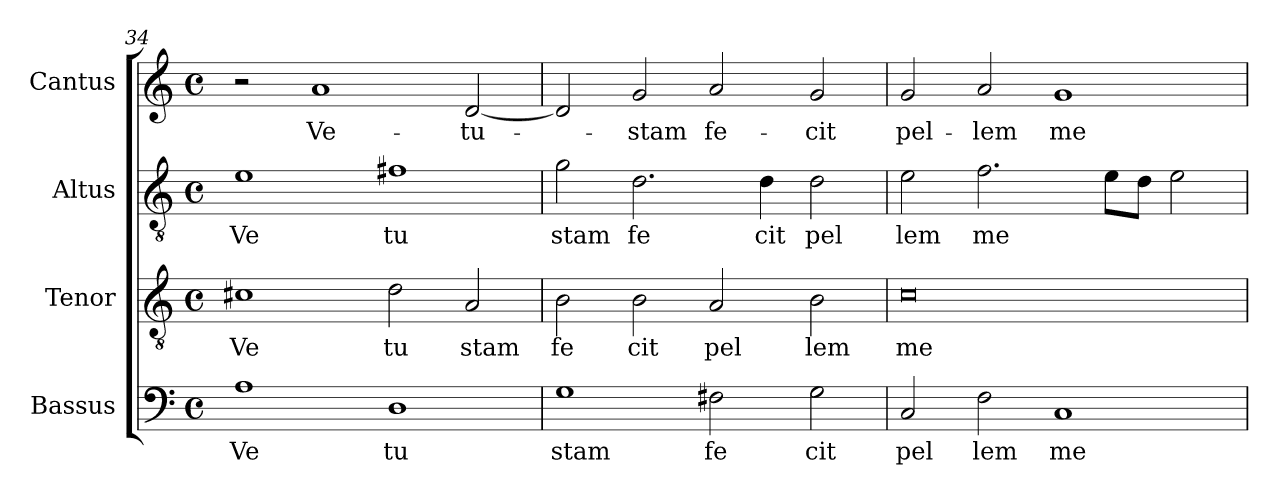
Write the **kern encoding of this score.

**kern	**text	**kern	**text	**kern	**text	**kern	**text
*part4	*part4	*part3	*part3	*part2	*part2	*part1	*part1
*staff4	*staff4	*staff3	*staff3	*staff2	*staff2	*staff1	*staff1
*I"Bassus	*	*I"Tenor	*	*I"Altus	*	*I"Cantus	*
!!LO:LB:g=z
*clefF4	*	*clefGv2	*	*clefGv2	*	*clefG2	*
*M4/4	*	*M4/4	*	*M4/4	*	*M4/4	*
*met(c)	*	*met(c)	*	*met(c)	*	*met(c)	*
=34	=34	=34	=34	=34	=34	=34	=34
!	!LO:LY:b:cj	!	!LO:LY:b:cj	!	!LO:LY:b:cj	!	!
1A	Ve	1c#X	Ve	1e	Ve	2r	.
!	!	!	!	!	!	!	!LO:LY:b:cj
.	.	.	.	.	.	1a	Ve-
!	!LO:LY:b:cj	!	!LO:LY:b:cj	!	!LO:LY:b:cj	!	!
1D	tu	2d\	tu	1f#X	tu	.	.
!	!	!	!LO:LY:b:cj	!	!	!	!LO:LY:b:cj
.	.	2A/	stam	.	.	[<2d/	-tu-
=35	=35	=35	=35	=35	=35	=35	=35
!	!LO:LY:b:cj	!	!LO:LY:b:cj	!	!LO:LY:b:cj	!	!
1G	stam	2B\	fe	2g\	stam	2d/]	.
!	!	!	!LO:LY:b:cj	!	!LO:LY:b:cj	!	!LO:LY:b:cj
.	.	2B\	cit	2.d\	fe	2g/	-stam
!	!LO:LY:b:cj	!	!LO:LY:b:cj	!	!	!	!LO:LY:b:cj
2F#X\	fe	2A/	pel	.	.	2a/	fe-
!	!	!	!	!	!LO:LY:b:cj	!	!
.	.	.	.	4d\	cit	.	.
!	!LO:LY:b:cj	!	!LO:LY:b:cj	!	!LO:LY:b:cj	!	!LO:LY:b:cj
2G\	cit	2B\	lem	2d\	pel	2g/	-cit
=36	=36	=36	=36	=36	=36	=36	=36
!	!LO:LY:b:cj	!	!LO:LY:b:cj	!	!LO:LY:b:cj	!	!LO:LY:b:cj
2C/	pel	0c	me	2e\	lem	2g/	pel-
!	!LO:LY:b:cj	!	!	!	!LO:LY:b	!	!LO:LY:b:cj
2F\	lem	.	.	2.f\	me	2a/	-lem
!	!LO:LY:b:cj	!	!	!	!	!	!LO:LY:b:cj
1C	me	.	.	.	.	1g	me-
.	.	.	.	8e\L	.	.	.
.	.	.	.	8d\J	.	.	.
.	.	.	.	2e\	.	.	.
=	=	=	=	=	=	=	=
*-	*-	*-	*-	*-	*-	*-	*-
